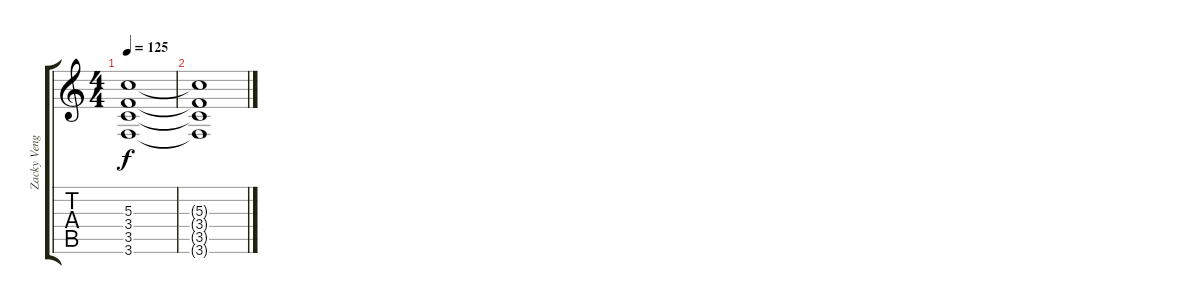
\track ("Zacky Vengeance" "Zacky Veng") {instrument acousticguitarsteel}
\staff {score tabs}
\tuning (E4 B3 G3 D3 A2 D2) {hide}
\ts (4 4)
\tempo 125
\clef g2
\ks c
(5.3{t} 3.4{t} 3.5{t} 3.6{t}).1{dy f} |
(5.3{t} 3.4{t} 3.5{t} 3.6{t}).1
